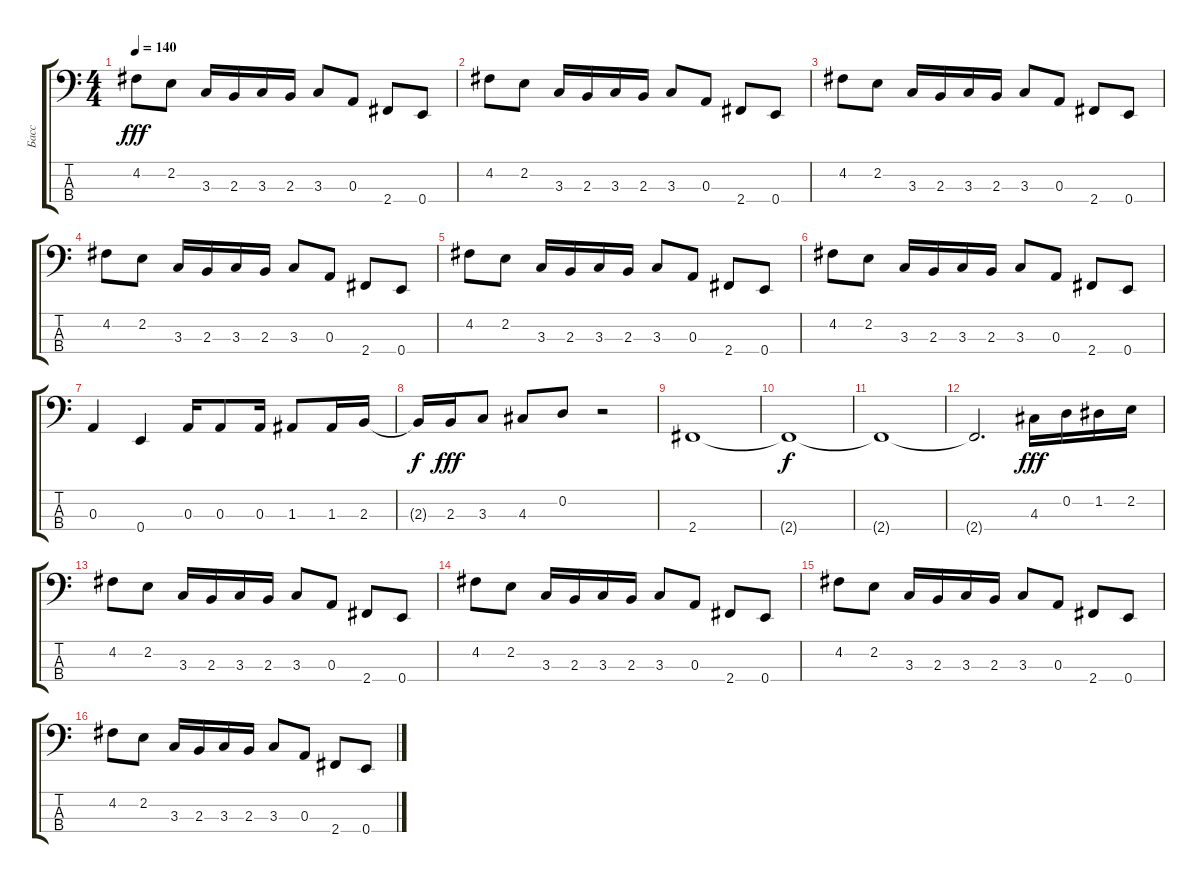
\track ("Басс" "Басс") {instrument electricbasspick}
\staff {score tabs}
\tuning (G2 D2 A1 E1) {hide}
\ts (4 4)
\tempo 140
\clef f4
\ks c
4.2.8{dy fff} 2.2.8 3.3.16 2.3.16 3.3.16 2.3.16 3.3.8 0.3.8 2.4.8 0.4.8 |
4.2.8 2.2.8 3.3.16 2.3.16 3.3.16 2.3.16 3.3.8 0.3.8 2.4.8 0.4.8 |
4.2.8 2.2.8 3.3.16 2.3.16 3.3.16 2.3.16 3.3.8 0.3.8 2.4.8 0.4.8 |
4.2.8 2.2.8 3.3.16 2.3.16 3.3.16 2.3.16 3.3.8 0.3.8 2.4.8 0.4.8 |
4.2.8 2.2.8 3.3.16 2.3.16 3.3.16 2.3.16 3.3.8 0.3.8 2.4.8 0.4.8 |
4.2.8 2.2.8 3.3.16 2.3.16 3.3.16 2.3.16 3.3.8 0.3.8 2.4.8 0.4.8 |
0.3.4 0.4.4 0.3.16 0.3.8 0.3.16 1.3.8 1.3.16 2.3.16 |
2.3{t}.16{dy f} 2.3.16{dy fff} 3.3.8 4.3.8 0.2.8 r.2 |
2.4.1 |
2.4{t}.1{dy f} |
2.4{t}.1 |
2.4{t}.2{d} 4.3.16{dy fff} 0.2.16 1.2.16 2.2.16 |
4.2.8 2.2.8 3.3.16 2.3.16 3.3.16 2.3.16 3.3.8 0.3.8 2.4.8 0.4.8 |
4.2.8 2.2.8 3.3.16 2.3.16 3.3.16 2.3.16 3.3.8 0.3.8 2.4.8 0.4.8 |
4.2.8 2.2.8 3.3.16 2.3.16 3.3.16 2.3.16 3.3.8 0.3.8 2.4.8 0.4.8 |
4.2.8 2.2.8 3.3.16 2.3.16 3.3.16 2.3.16 3.3.8 0.3.8 2.4.8 0.4.8
